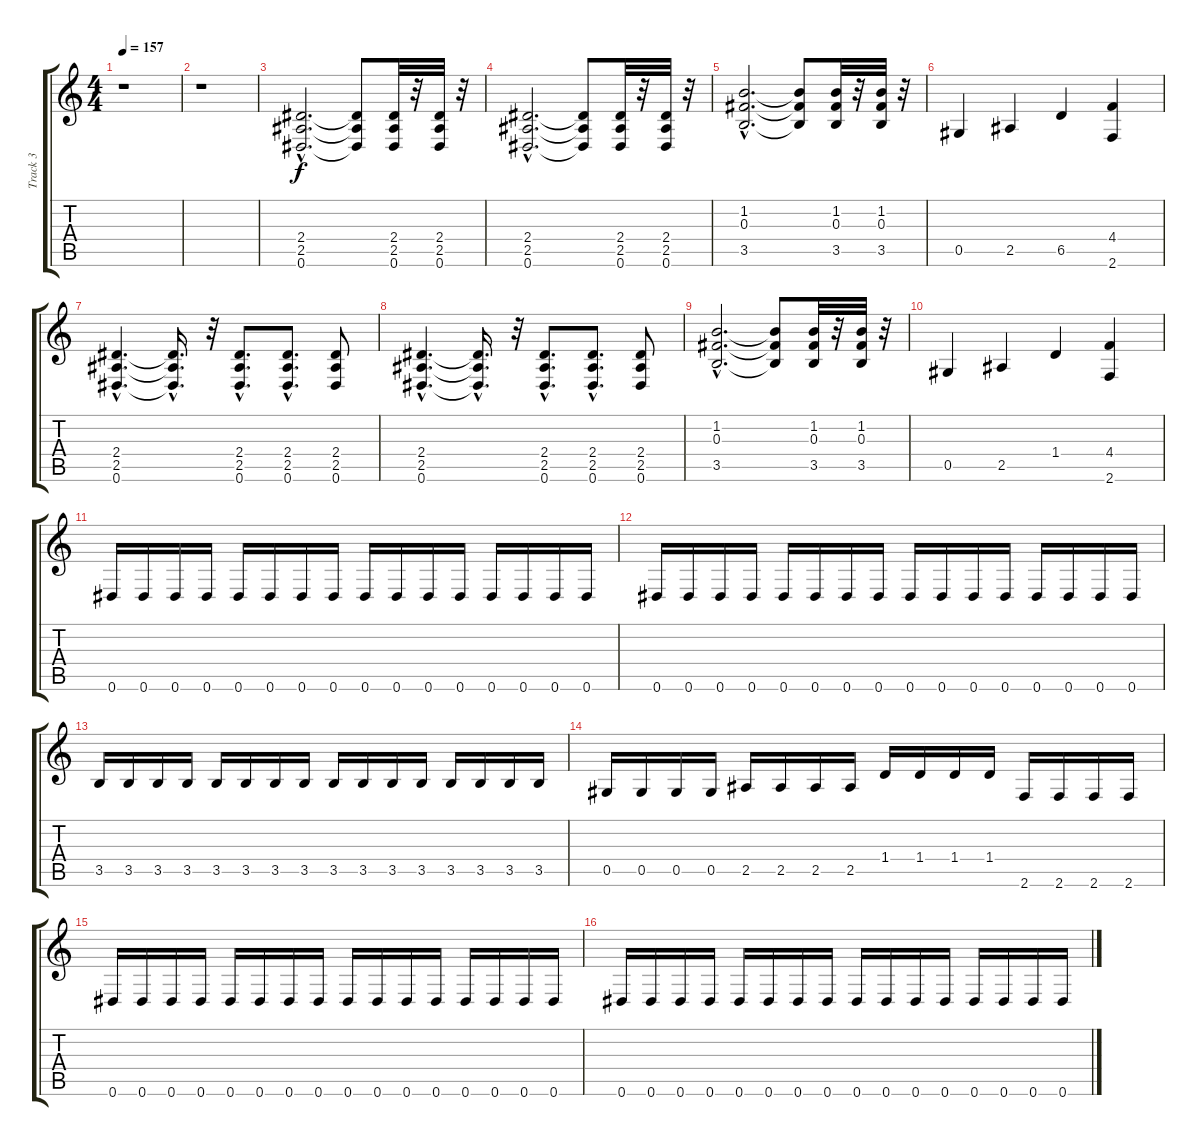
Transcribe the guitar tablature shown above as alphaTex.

\track ("Track 3" "Track 3") {instrument distortionguitar}
\staff {score tabs}
\tuning (Eb4 Bb3 Gb3 Db3 Ab2 Eb2) {hide}
\ts (4 4)
\tempo 157
\clef g2
\ks c
r.1{dy f} |
r.1 |
(2.4{hac} 2.5{hac} 0.6{hac}).2{d} (2.4{t} 2.5{t} 0.6{t}).8 (2.4 2.5 0.6).32 r.32 (2.4 2.5 0.6).32 r.32 |
(2.4{hac} 2.5{hac} 0.6{hac}).2{d} (2.4{t} 2.5{t} 0.6{t}).8 (2.4 2.5 0.6).32 r.32 (2.4 2.5 0.6).32 r.32 |
(1.2{hac} 0.3{hac} 3.5{hac}).2{d} (1.2{t} 0.3{t} 3.5{t}).8 (1.2 0.3 3.5).32 r.32 (1.2 0.3 3.5).32 r.32 |
0.5.4 2.5.4 6.5.4 (4.4 2.6).4 |
(2.4{hac} 2.5{hac} 0.6{hac}).4{d} (2.4{hac t} 2.5{hac t} 0.6{hac t}).16{d} r.32 (2.4{hac} 2.5{hac} 0.6{hac}).8{d} (2.4{hac} 2.5{hac} 0.6{hac}).8{d} (2.4 2.5 0.6).8 |
(2.4{hac} 2.5{hac} 0.6{hac}).4{d} (2.4{hac t} 2.5{hac t} 0.6{hac t}).16{d} r.32 (2.4{hac} 2.5{hac} 0.6{hac}).8{d} (2.4{hac} 2.5{hac} 0.6{hac}).8{d} (2.4 2.5 0.6).8 |
(1.2{hac} 0.3{hac} 3.5{hac}).2{d} (1.2{t} 0.3{t} 3.5{t}).8 (1.2 0.3 3.5).32 r.32 (1.2 0.3 3.5).32 r.32 |
0.5.4 2.5.4 1.4.4 (4.4 2.6).4 |
0.6.16 0.6.16 0.6.16 0.6.16 0.6.16 0.6.16 0.6.16 0.6.16 0.6.16 0.6.16 0.6.16 0.6.16 0.6.16 0.6.16 0.6.16 0.6.16 |
0.6.16 0.6.16 0.6.16 0.6.16 0.6.16 0.6.16 0.6.16 0.6.16 0.6.16 0.6.16 0.6.16 0.6.16 0.6.16 0.6.16 0.6.16 0.6.16 |
3.5.16 3.5.16 3.5.16 3.5.16 3.5.16 3.5.16 3.5.16 3.5.16 3.5.16 3.5.16 3.5.16 3.5.16 3.5.16 3.5.16 3.5.16 3.5.16 |
0.5.16 0.5.16 0.5.16 0.5.16 2.5.16 2.5.16 2.5.16 2.5.16 1.4.16 1.4.16 1.4.16 1.4.16 2.6.16 2.6.16 2.6.16 2.6.16 |
0.6.16 0.6.16 0.6.16 0.6.16 0.6.16 0.6.16 0.6.16 0.6.16 0.6.16 0.6.16 0.6.16 0.6.16 0.6.16 0.6.16 0.6.16 0.6.16 |
0.6.16 0.6.16 0.6.16 0.6.16 0.6.16 0.6.16 0.6.16 0.6.16 0.6.16 0.6.16 0.6.16 0.6.16 0.6.16 0.6.16 0.6.16 0.6.16
